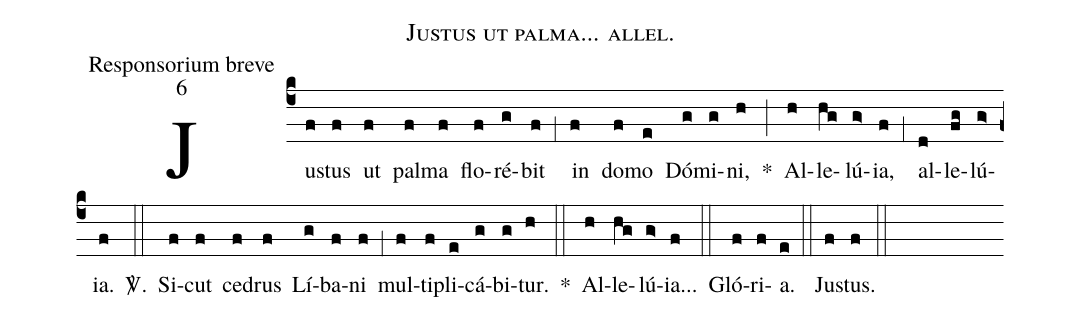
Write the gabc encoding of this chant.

name:Justus ut palma... allel.;
office-part:Responsorium breve;
mode:6;
%%
(c4) Ju(f)stus(f) ut(f) pal(f)ma(f) flo(f)ré(g)bit(f) (;1) in(f) do(f)mo(e) Dó(g)mi(g)ni,(h) *(;) Al(h)le(hg)lú(g>)ia,(f) (;1) al(d)le(fg)lú(g>)ia.(f) <sp>V/</sp>.(::) Si(f)cut(f) ce(f)drus(f) Lí(g)ba(f)ni(f) (;1) mul(f)ti(f)pli(e)cá(g)bi(g)tur.(h) *(::) Al(h)le(hg)lú(g>)ia...(f) (::) Gló(f)ri(f)a.(e) (::) Ju(f)stus.(f) (::)
